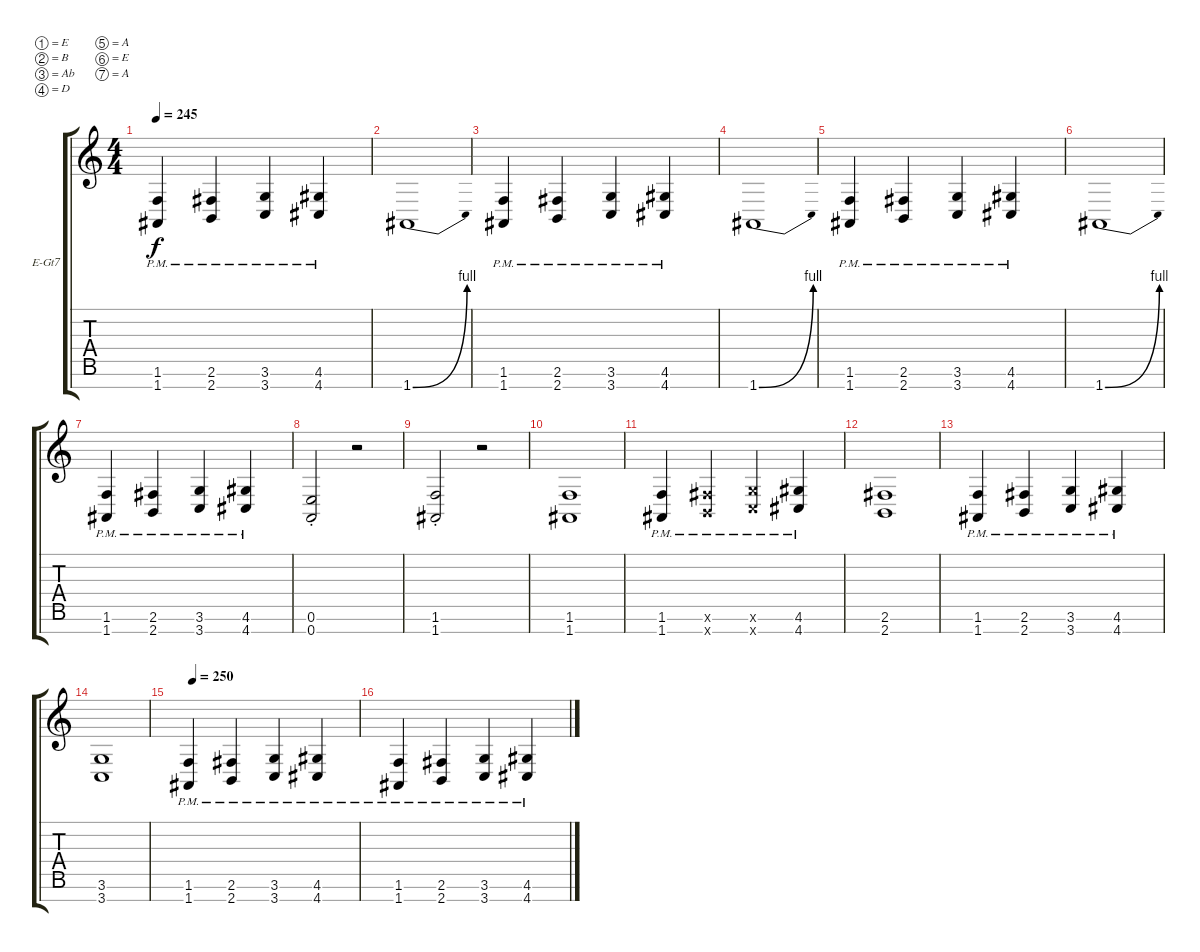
\bracketExtendMode groupsimilarinstruments
\firstSystemTrackNameOrientation horizontal
\otherSystemsTrackNameOrientation horizontal
\track ("Rhythm" "E-Gt7") {instrument overdrivenguitar}
\staff {score tabs}
\tuning (E4 B3 Ab3 D3 A2 E2 A1)
\ts (4 4)
\tempo 245
\clef g2
\ks c
(1.6{pm} 1.7{pm}).4{dy f} (2.6{pm} 2.7{pm}).4 (3.6{pm} 3.7{pm}).4 (4.6{pm} 4.7{pm}).4 |
1.7{be (bend 0 0 60 4)}.1 |
(1.6{pm} 1.7{pm}).4 (2.6{pm} 2.7{pm}).4 (3.6{pm} 3.7{pm}).4 (4.6{pm} 4.7{pm}).4 |
1.7{be (bend 0 0 60 4)}.1 |
(1.6{pm} 1.7{pm}).4 (2.6{pm} 2.7{pm}).4 (3.6{pm} 3.7{pm}).4 (4.6{pm} 4.7{pm}).4 |
1.7{be (bend 0 0 60 4)}.1 |
(1.6{pm} 1.7{pm}).4 (2.6{pm} 2.7{pm}).4 (3.6{pm} 3.7{pm}).4 (4.6{pm} 4.7{pm}).4 |
(0.6{st} 0.7{st}).2 r.2 |
(1.6{st} 1.7{st}).2 r.2 |
(1.6 1.7).1 |
(1.6{pm} 1.7{pm}).4 (2.6{pm x} 2.7{pm x}).4 (3.6{pm x} 3.7{pm x}).4 (4.6{pm} 4.7{pm}).4 |
(2.6 2.7).1 |
(1.6{pm} 1.7{pm}).4 (2.6{pm} 2.7{pm}).4 (3.6{pm} 3.7{pm}).4 (4.6{pm} 4.7{pm}).4 |
(3.6 3.7).1 |
\tempo (250 0.0292398)
(1.6{pm} 1.7{pm}).4 (2.6{pm} 2.7{pm}).4 (3.6{pm} 3.7{pm}).4 (4.6{pm} 4.7{pm}).4 |
(1.6{pm} 1.7{pm}).4 (2.6{pm} 2.7{pm}).4 (3.6{pm} 3.7{pm}).4 (4.6{pm} 4.7{pm}).4
